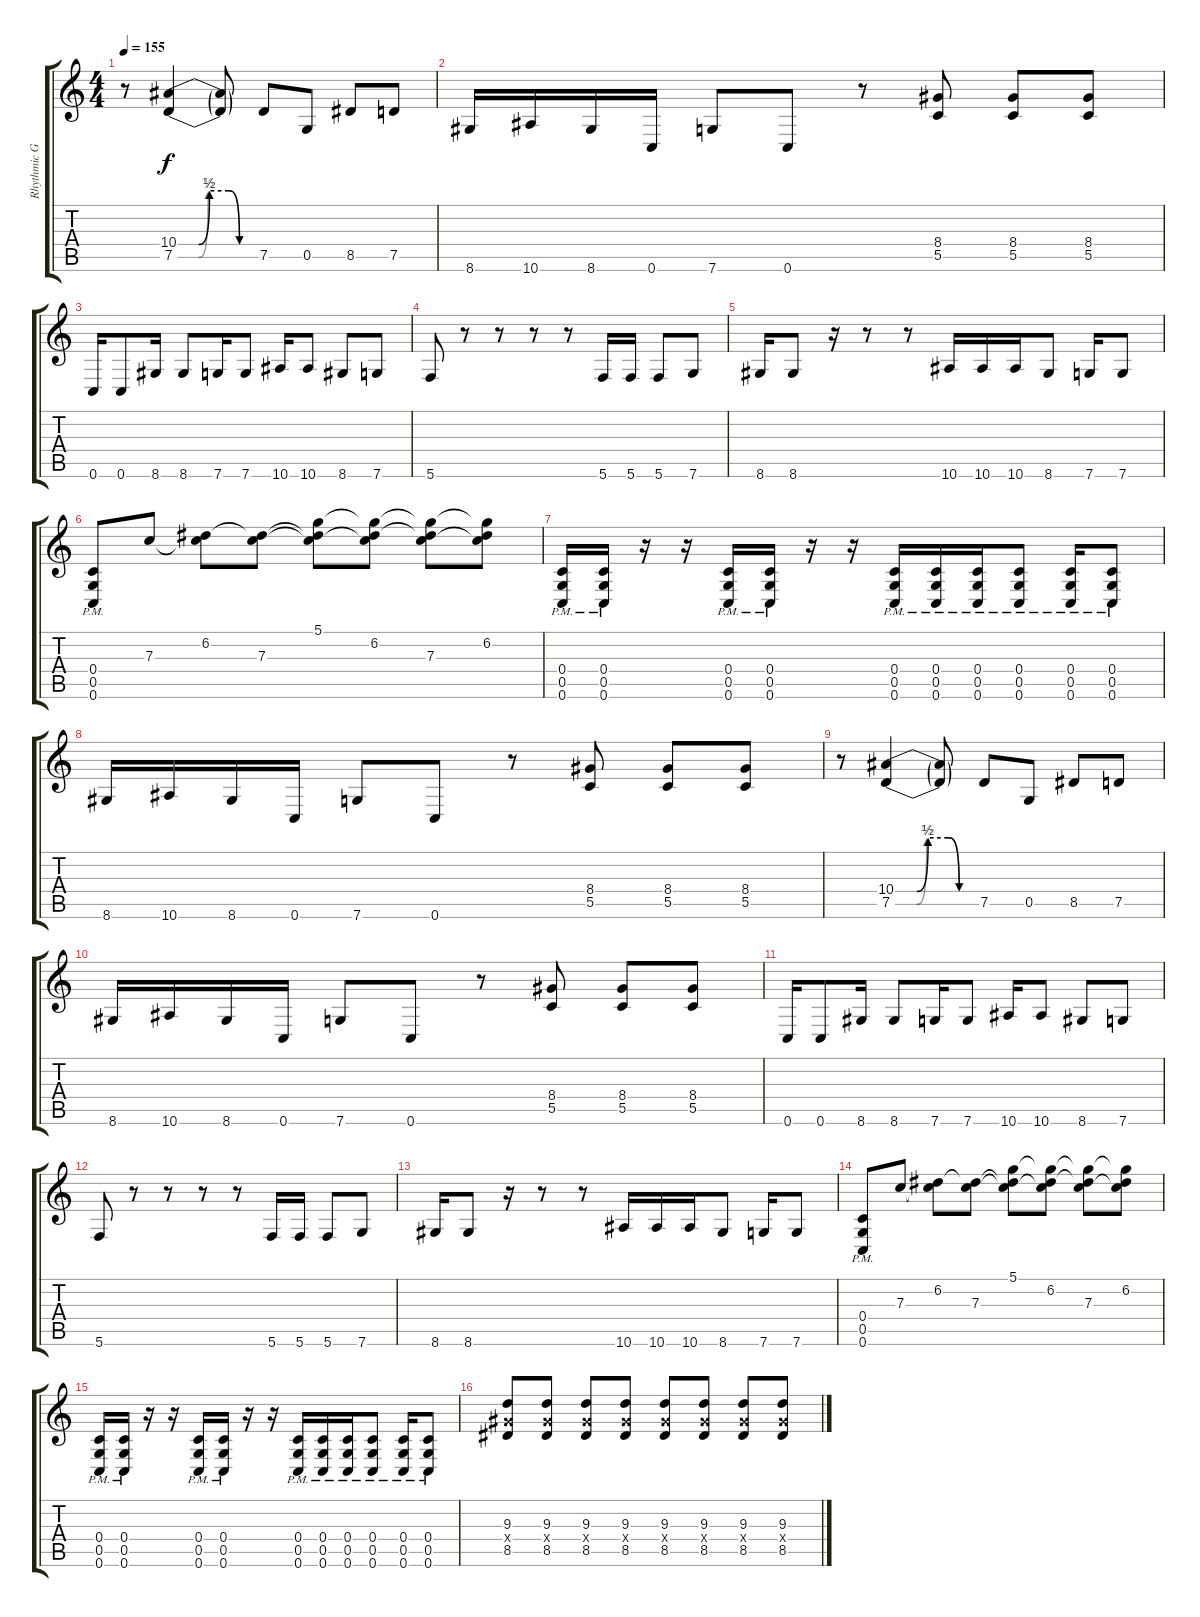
\track ("Rhythmic Guitar (Drop C)" "Rhythmic G") {instrument distortionguitar}
\staff {score tabs}
\tuning (D4 A3 F3 C3 G2 C2) {hide}
\ts (4 4)
\tempo 155
\clef g2
\ks c
r.8{dy f} (10.4{be (custom 0 0 15 0 23 2 37 2 45 0 60 0)} 7.5{be (custom 0 0 15 0 22 2 37 2 45 0 60 0)}).4 (10.4{t} 7.5{t}).8 7.5.8 0.5.8 8.5.8 7.5.8 |
8.6.16 10.6.16 8.6.16 0.6.16 7.6.8 0.6.8 r.8 (8.4 5.5).8 (8.4 5.5).8 (8.4 5.5).8 |
0.6.16 0.6.8 8.6.16 8.6.8 7.6.16 7.6.8 10.6.16 10.6.8 8.6.8 7.6.8 |
5.6.8 r.8 r.8 r.8 r.8 5.6.16 5.6.16 5.6.8 7.6.8 |
8.6.16 8.6.8 r.16 r.8 r.8 10.6.16 10.6.16 10.6.16 8.6.8 7.6.16 7.6.8 |
(0.4{pm} 0.5{pm} 0.6{pm}).8 7.3.8 (6.2 7.3{t}).8 (6.2{t} 7.3).8 (5.1 6.2{t} 7.3{t}).8 (5.1{t} 6.2 7.3{t}).8 (5.1{t} 6.2{t} 7.3).8 (5.1{t} 6.2 7.3{t}).8 |
(0.4{pm} 0.5{pm} 0.6{pm}).16 (0.4{pm} 0.5{pm} 0.6{pm}).16 r.16 r.16 (0.4{pm} 0.5{pm} 0.6{pm}).16 (0.4{pm} 0.5{pm} 0.6{pm}).16 r.16 r.16 (0.4{pm} 0.5{pm} 0.6{pm}).16 (0.4{pm} 0.5{pm} 0.6{pm}).16 (0.4{pm} 0.5{pm} 0.6{pm}).16 (0.4{pm} 0.5{pm} 0.6{pm}).8 (0.4{pm} 0.5{pm} 0.6{pm}).16 (0.4{pm} 0.5{pm} 0.6{pm}).8 |
8.6.16 10.6.16 8.6.16 0.6.16 7.6.8 0.6.8 r.8 (8.4 5.5).8 (8.4 5.5).8 (8.4 5.5).8 |
r.8 (10.4{be (custom 0 0 15 0 23 2 37 2 45 0 60 0)} 7.5{be (custom 0 0 15 0 22 2 37 2 45 0 60 0)}).4 (10.4{t} 7.5{t}).8 7.5.8 0.5.8 8.5.8 7.5.8 |
8.6.16 10.6.16 8.6.16 0.6.16 7.6.8 0.6.8 r.8 (8.4 5.5).8 (8.4 5.5).8 (8.4 5.5).8 |
0.6.16 0.6.8 8.6.16 8.6.8 7.6.16 7.6.8 10.6.16 10.6.8 8.6.8 7.6.8 |
5.6.8 r.8 r.8 r.8 r.8 5.6.16 5.6.16 5.6.8 7.6.8 |
8.6.16 8.6.8 r.16 r.8 r.8 10.6.16 10.6.16 10.6.16 8.6.8 7.6.16 7.6.8 |
(0.4{pm} 0.5{pm} 0.6{pm}).8 7.3.8 (6.2 7.3{t}).8 (6.2{t} 7.3).8 (5.1 6.2{t} 7.3{t}).8 (5.1{t} 6.2 7.3{t}).8 (5.1{t} 6.2{t} 7.3).8 (5.1{t} 6.2 7.3{t}).8 |
(0.4{pm} 0.5{pm} 0.6{pm}).16 (0.4{pm} 0.5{pm} 0.6{pm}).16 r.16 r.16 (0.4{pm} 0.5{pm} 0.6{pm}).16 (0.4{pm} 0.5{pm} 0.6{pm}).16 r.16 r.16 (0.4{pm} 0.5{pm} 0.6{pm}).16 (0.4{pm} 0.5{pm} 0.6{pm}).16 (0.4{pm} 0.5{pm} 0.6{pm}).16 (0.4{pm} 0.5{pm} 0.6{pm}).8 (0.4{pm} 0.5{pm} 0.6{pm}).16 (0.4{pm} 0.5{pm} 0.6{pm}).8 |
(9.3 8.4{x} 8.5).8 (9.3 8.4{x} 8.5).8 (9.3 8.4{x} 8.5).8 (9.3 8.4{x} 8.5).8 (9.3 8.4{x} 8.5).8 (9.3 8.4{x} 8.5).8 (9.3 8.4{x} 8.5).8 (9.3 8.4{x} 8.5).8
